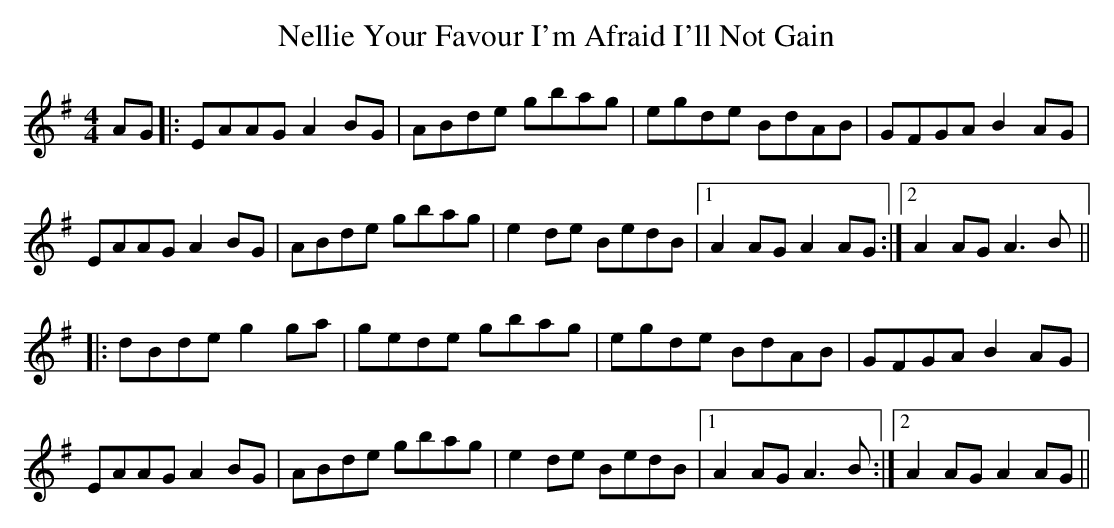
X:1
T: Nellie Your Favour I'm Afraid I'll Not Gain
M: 4/4
L: 1/8
K: Ador
AG|:EAAG A2BG|ABde gbag|egde BdAB|GFGA B2AG|
EAAG A2BG|ABde gbag|e2de BedB|1 A2AG A2AG:|2 A2AG A3B||
|:dBde g2ga|gede gbag|egde BdAB|GFGA B2AG|
EAAG A2BG|ABde gbag|e2de BedB|1 A2AG A3B:|2 A2AG A2AG||
